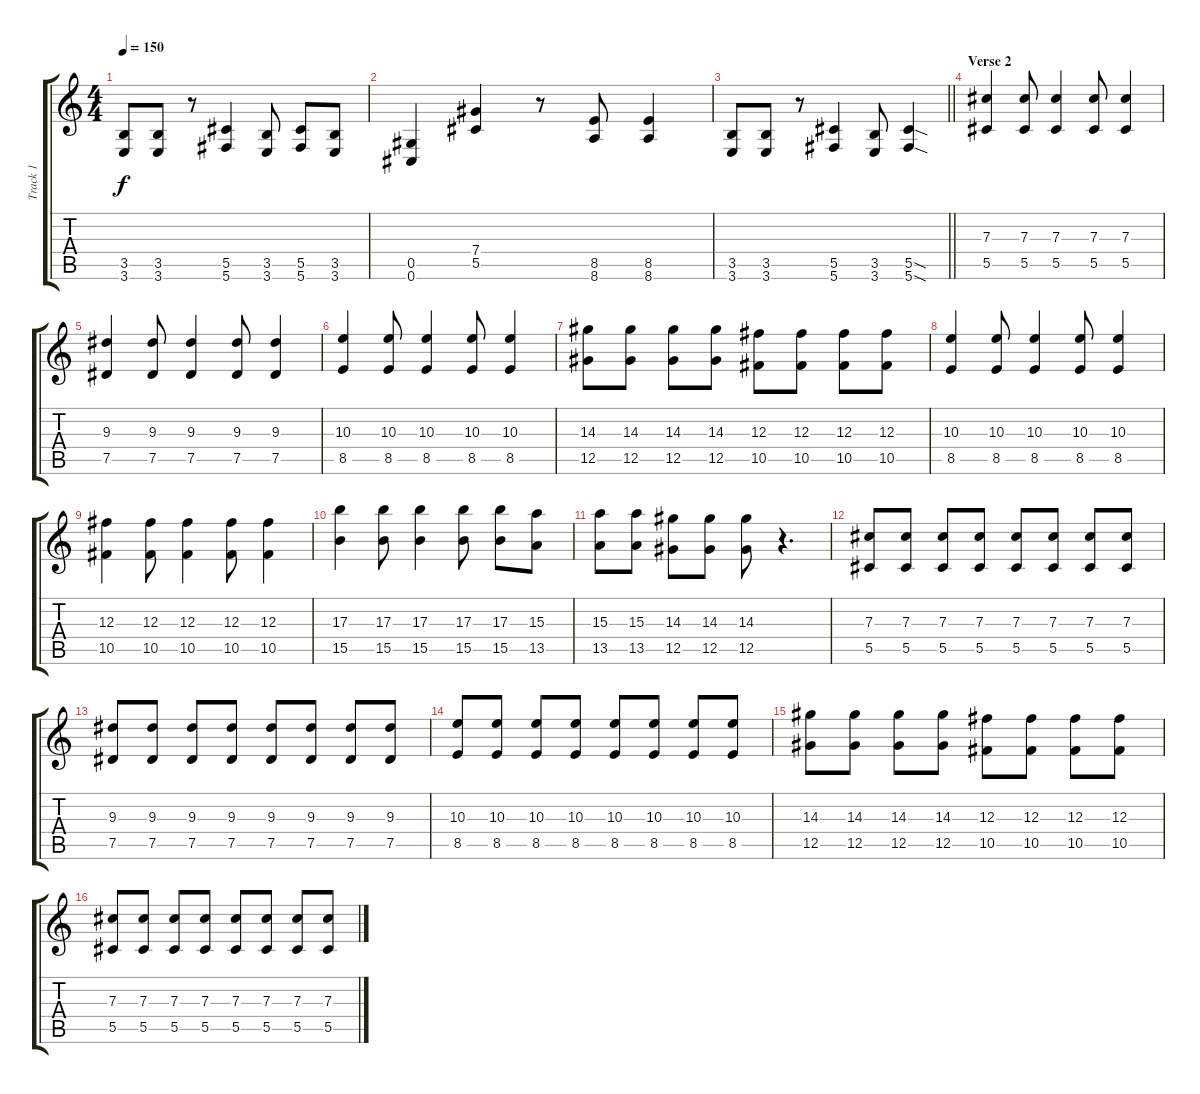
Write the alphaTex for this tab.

\track ("Track 1" "Track 1") {instrument distortionguitar}
\staff {score tabs}
\tuning (Eb4 Bb3 Gb3 Db3 Ab2 Db2) {hide}
\ts (4 4)
\tempo 150
\clef g2
\ks c
(3.5 3.6).8{dy f} (3.5 3.6).8 r.8 (5.5 5.6).4 (3.5 3.6).8 (5.5 5.6).8 (3.5 3.6).8 |
(0.5 0.6).4 (7.4 5.5).4 r.8 (8.5 8.6).8 (8.5 8.6).4 |
\barLineRight lightlight
(3.5 3.6).8 (3.5 3.6).8 r.8 (5.5 5.6).4 (3.5 3.6).8 (5.5{sod} 5.6{sod}).4 |
\section ("" "Verse 2")
(7.3 5.5).4 (7.3 5.5).8 (7.3 5.5).4 (7.3 5.5).8 (7.3 5.5).4 |
(9.3 7.5).4 (9.3 7.5).8 (9.3 7.5).4 (9.3 7.5).8 (9.3 7.5).4 |
(10.3 8.5).4 (10.3 8.5).8 (10.3 8.5).4 (10.3 8.5).8 (10.3 8.5).4 |
(14.3 12.5).8 (14.3 12.5).8 (14.3 12.5).8 (14.3 12.5).8 (12.3 10.5).8 (12.3 10.5).8 (12.3 10.5).8 (12.3 10.5).8 |
(10.3 8.5).4 (10.3 8.5).8 (10.3 8.5).4 (10.3 8.5).8 (10.3 8.5).4 |
(12.3 10.5).4 (12.3 10.5).8 (12.3 10.5).4 (12.3 10.5).8 (12.3 10.5).4 |
(17.3 15.5).4 (17.3 15.5).8 (17.3 15.5).4 (17.3 15.5).8 (17.3 15.5).8 (15.3 13.5).8 |
(15.3 13.5).8 (15.3 13.5).8 (14.3 12.5).8 (14.3 12.5).8 (14.3 12.5).8 r.4{d} |
(7.3 5.5).8 (7.3 5.5).8 (7.3 5.5).8 (7.3 5.5).8 (7.3 5.5).8 (7.3 5.5).8 (7.3 5.5).8 (7.3 5.5).8 |
(9.3 7.5).8 (9.3 7.5).8 (9.3 7.5).8 (9.3 7.5).8 (9.3 7.5).8 (9.3 7.5).8 (9.3 7.5).8 (9.3 7.5).8 |
(10.3 8.5).8 (10.3 8.5).8 (10.3 8.5).8 (10.3 8.5).8 (10.3 8.5).8 (10.3 8.5).8 (10.3 8.5).8 (10.3 8.5).8 |
(14.3 12.5).8 (14.3 12.5).8 (14.3 12.5).8 (14.3 12.5).8 (12.3 10.5).8 (12.3 10.5).8 (12.3 10.5).8 (12.3 10.5).8 |
(7.3 5.5).8 (7.3 5.5).8 (7.3 5.5).8 (7.3 5.5).8 (7.3 5.5).8 (7.3 5.5).8 (7.3 5.5).8 (7.3 5.5).8
